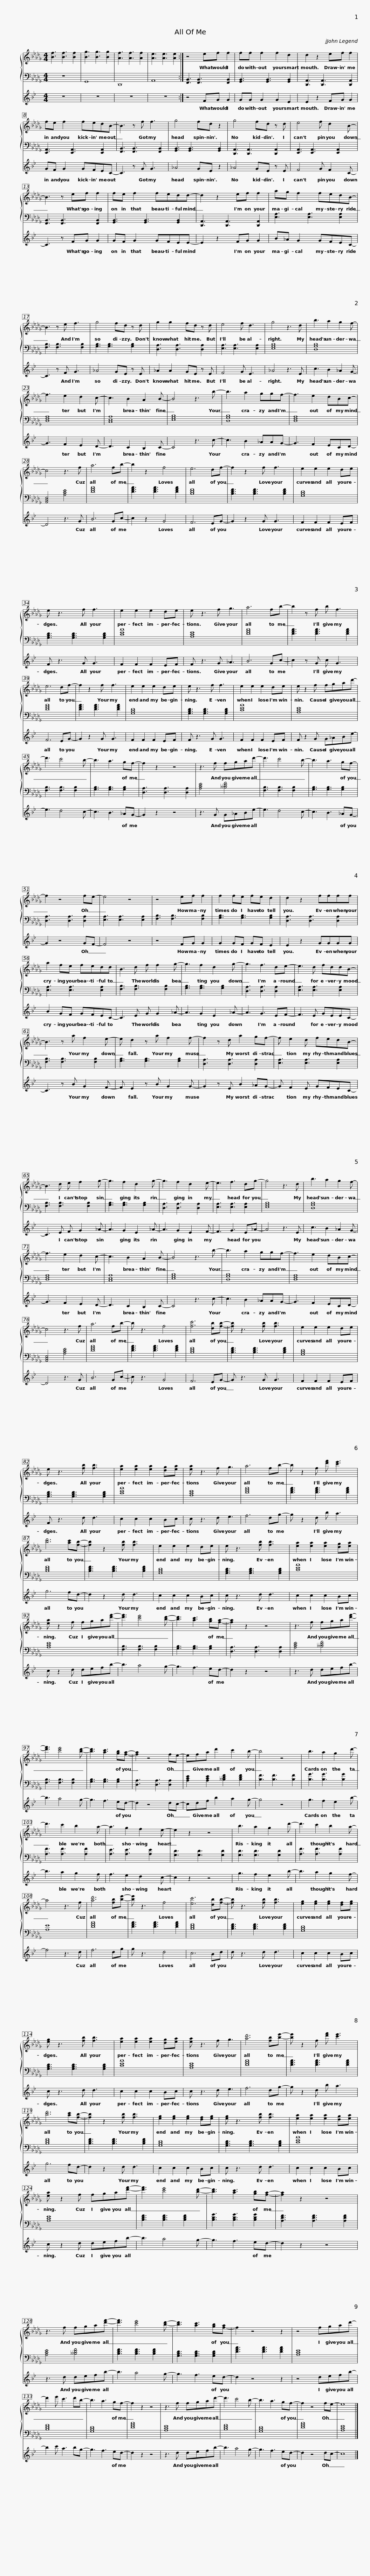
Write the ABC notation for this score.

X:1
%%score { 1 | 2 } 3
L:1/8
M:4/4
I:linebreak $
K:Db
V:1 treble
V:2 bass
V:3 treble transpose=-2
V:1
 [Bf]3 [Bf]3 [Bf]2 | [Bg]3 [Bg]3 [Bg]2 | [Af]3 [Af]3 [Af]2 | [Ae]3 [Ae]3 [Ae]2 :| z4 ef f2 |$ %5
 ff f2 f2 d2 | d2 z2 ef f2 | fe f2 fedB- | B3 z f f3 |$ g4 fd z2 | %10
 g4 fd z d | e4 f d2 B- | B3 z ef f2 |$ fe f2 fedd- | d2 z2 ef f2 | %15
 ag f2 fedB- |$ B3 z e f3 | g4 fd z d | g2 g2 fd z d | e4 f d3 | %20
 g4 z3 d |$ b3 a2 g2 f- | f3 e2 d2 c- | c3 B2 A2 B- | B4 z3 b- | %25
 b3 a2 ggf- |$ f3 e2 dBc- | c4 z3 f | a6 fb- | b2 z2 f4 | %30
 e6 df- | f2 z2 f f3 |$ e2 e2 e2 de | e z3 f f3 | e2 e2 e2 de | %35
 e z3 f g3 | a6 fb- |$ b2 z f b f3 | e6 df- | f2 z2 f f3 | %40
 e2 e2 e2 de | e z3 f f3 |$ e2 e2 e2 de | e z2 f fgad'- | d'3 c'4 b- | %45
 b3 a3 gf- | f2 z2 z4 |$ z3 f fgad'- | d'3 c'4 b- | b3 a3 gf- | %50
 f2 z4 fe- | e4 z4 |$ z4 ef f2 | f2 fe fe d2 | d2 z2 ffff |$ %55
 a2 fe fedd | B3 d f f2 g- | g3 f2 d2 g- | g3 f3 de- |$ e3 d fddB- | %60
 B3 z a f2 e- | e d2 z a f2 f- |$ f2 z d a2 gf- | f e2 d fedB- | B3 d e f2 g- |$ %65
 g3 f2 d2 g- | g3 f2 d2 e- | e3 f3 dg- | g4 z3 d | b3 a2 g2 f- |$ %70
 f3 e2 d2 c- | c3 B2 A2 B- | B4 z3 b- | b3 a2 ggf- |$ f3 e2 dBc- | %75
 c4 z3 f | a6 fb- | b z3 f4 | [fc']6 [db][fb]- | [fb] z3 [fb] [fb]3 |$ %80
 e2 e2 e2 de | e z3 [fb] [fb]3 | [ea]2 [ea]2 [ea]2 [dg][ea] | [ea] z3 f g3 | a6 fb- |$ %85
 b z2 f [d'f'] [c'e']3 | [bd']6 [ac'][fb]- | [fb]2 z2 [fb] [fb]3 | e2 e2 e2 de | e z3 [fb] [fb]3 |$ %90
 [ea]2 [ea]2 [ea]2 [dg][ea] | [ea] z2 f fga[d'f']- | [d'f']3 [c'e']4 [bd']- | [bd']3 [ac']3 [gb][fa]- | [fa]2 z2 z4 |$ %95
 z3 f fga[d'f']- | [d'f']3 [c'e']4 [bd']- | [bd']3 [ac']3 [gb][fa]- | [fa]2 z4 fe- |$ efa d'2 c'2 b- | %100
 b4 z4 | b3 a2 g2 d'- | d'3 c'2 b2 a- |$ a3 g2 f2 e- | e2 z2 z4 | %105
 b3 a2 g2 d'- | d'3 c'2 b2 a- | a4 z3 f |$ [ad']6 [fb][be']- | [be'] z3 f4 | %110
 [ec']6 [db][fb]- | [fb] z3 [fb] [fb]3 | [eg]2 [eg]2 [eg]2 [df][eg] |$ [eg] z3 [fb] [fb]3 | [ea]2 [ea]2 [ea]2 [dg][ea] | %115
 [ea] z3 f g3 | [ad']6 [fb][be']- | [be'] z2 f [d'f'] [c'e']3 |$ [bd']6 [ac'][fb]- | [fb]2 z2 [fb] [fb]3 | %120
 [eg]2 [eg]2 [eg]2 [df][eg] | [eg] z3 [fb] [fb]3 | [ea]2 [ea]2 [ea]2 [dg][ea] |$ [ea] z2 f fga[d'f']- | [d'f']3 [c'e']4 [bd']- | %125
 [bd']3 [ac']3 [gb][fa]- | [fa]2 z2 z4 | z3 f fga[d'f']- |$ [d'f']3 [c'e']4 [bd']- | [bd']3 [ac']3 [gb][fa]- | %130
 f2 z4 z2 | z4 fgad'- | d'2 e' c'3 d'b- | b3 a3 gf- |$ f2 z2 z4 | %135
 z3 f fgad'- | d'3 c'4 b- | b3 a3 gf- | f2 z4 fe- | e8 |] %140
V:2
 z8 | G,,8 | D,,8 | A,,8 :| [F,,B,,]3 [F,,B,,]3 [F,,B,,]2 |$ %5
 [G,,B,,]3 [G,,B,,]3 [G,,B,,]2 | [D,,A,,]3 [D,,A,,]3 [D,,A,,]2 | [E,,A,,]3 [E,,A,,]3 [E,,A,,]2 | [F,,B,,]3 [F,,B,,]3 [F,,B,,]2 |$ [G,,B,,]3 [G,,B,,]3 [G,,B,,]2 | %10
 [D,,A,,]3 [D,,A,,]3 [D,,A,,]2 | [E,,A,,]3 [E,,A,,]3 [E,,A,,]2 | [F,,B,,]3 [F,,B,,]3 [F,,B,,]2 |$ [G,,B,,]3 [G,,B,,]3 [G,,B,,]2 | [D,,A,,]3 [D,,A,,]3 [D,,A,,]2 | %15
 [E,A,]3 [E,A,]3 [E,A,]2 |$ [F,B,]3 [F,B,]3 [F,B,]2 | [G,B,]3 [G,B,]3 [G,B,]2 | [D,A,]3 [D,A,]3 [D,A,]2 | [E,A,]3 [E,A,]3 [E,A,]2 | %20
 [E,G,B,]8 |$ [D,G,B,]8 | [D,F,A,]8 | [C,E,A,]8 | [E,G,B,]8 | %25
 [D,G,B,]8 |$ [D,F,A,]8 | [A,,C,E,]4 [A,CE]4 | [DFA]8 | [DFA]3 [DFA]3 [DFA]2 | %30
 [B,DF]8 | [B,DF]3 [B,DF]3 [B,DF]2 |$ [G,B,D]8 | [G,B,D]3 [G,B,D]3 [G,B,D]2 | [CEA]8 | %35
 [A,CE]8 | [DFA]8 |$ [DFA]3 [DFA]3 [DFA]2 | [DFA]8 | [DFA]3 [DFA]3 [DFA]2 | %40
 [G,B,D]8 | [G,B,D]3 [G,B,D]3 [G,B,D]2 |$ [CEA]8 | [A,CE]8 | [F,B,]3 [F,B,]3 [F,B,]2 | %45
 [G,B,]3 [G,B,]3 [G,B,]2 | [D,A,]3 [D,A,]3 [D,A,]2 |$ [A,CE]4 [__B,DF]4 | [F,B,]3 [F,B,]3 [F,B,]2 | [G,B,]3 [G,B,]3 [G,B,]2 | %50
 [D,A,]3 [D,A,]3 [D,A,]2 | [E,A,]3 [E,A,]3 [E,A,]2 |$ [F,B,]3 [F,B,]3 [F,B,]2 | [G,B,]3 [G,B,]3 [G,B,]2 | [D,A,]3 [D,A,]3 [D,A,]2 |$ %55
 [E,A,]3 [E,A,]3 [E,A,]2 | [F,B,]3 [F,B,]3 [F,B,]2 | [G,B,]3 [G,B,]3 [G,B,]2 | [D,A,]3 [D,A,]3 [D,A,]2 |$ [E,A,]3 [E,A,]3 [E,A,]2 | %60
 [F,B,]3 [F,B,]3 [F,B,]2 | [G,B,]3 [G,B,]3 [G,B,]2 |$ [D,A,]3 [D,A,]3 [D,A,]2 | [E,A,]3 [E,A,]3 [E,A,]2 | [F,B,]3 [F,B,]3 [F,B,]2 |$ %65
 [G,B,]3 [G,B,]3 [G,B,]2 | [D,A,]3 [D,A,]3 [D,A,]2 | [E,A,]3 [E,A,]3 [E,A,]2 | [E,G,B,]8 | [D,G,B,]8 |$ %70
 [D,F,A,]8 | [C,E,A,]8 | [E,G,B,]8 | [D,G,B,]8 |$ [D,F,A,]8 | %75
 [A,,C,E,]4 [A,CE]4 | [DFA]8 | [DFA]3 [DFA]3 [DFA]2 | [B,DF]8 | [B,DF]3 [B,DF]3 [B,DF]2 |$ %80
 [G,B,D]8 | [G,B,D]3 [G,B,D]3 [G,B,D]2 | [CEA]8 | [A,CE]8 | [DFA]8 |$ %85
 [DFA]3 [DFA]3 [DFA]2 | [B,DF]8 | [B,DF]3 [B,DF]3 [B,DF]2 | [G,B,D]8 | [G,B,D]3 [G,B,D]3 [G,B,D]2 |$ %90
 [CEA]8 | [A,CE]8 | [F,B,]3 [F,B,]3 [F,B,]2 | [G,B,]3 [G,B,]3 [G,B,]2 | [D,A,]3 [D,A,]3 [D,A,]2 |$ %95
 [A,CE]4 [__B,DF]4 | [F,B,]3 [F,B,]3 [F,B,]2 | [G,B,]3 [G,B,]3 [G,B,]2 | [D,A,]3 [D,A,]3 [D,A,]2 |$ [A,CE]2 [A,CE]2 [__B,DF]2 [B,DF]2 | %100
 [B,F]3 [B,F]3 [B,F]2 | [B,G]3 [B,G]3 [B,G]2 | [A,F]3 [A,F]3 [A,F]2 |$ [A,E]3 [A,E]3 [A,E]2 | [G,D]3 [G,D]3 [G,D]2 | %105
 [G,D]3 [G,D]3 [G,D]2 | [A,F]3 [A,F]3 [A,F]2 | [A,E]8 |$ [DFA]8 | [DFA]3 [DFA]3 [DFA]2 | %110
 [B,DF]8 | [B,DF]3 [B,DF]3 [B,DF]2 | [G,B,D]8 |$ [G,B,D]3 [G,B,D]3 [G,B,D]2 | [CEA]8 | %115
 [A,CE]8 | [DFA]8 | [DFA]3 [DFA]3 [DFA]2 |$ [B,DF]8 | [B,DF]3 [B,DF]3 [B,DF]2 | %120
 [G,B,D]8 | [G,B,D]3 [G,B,D]3 [G,B,D]2 | [CEA]8 |$ [A,CE]8 | [B,DF]3 [B,DF]3 [B,DF]2 | %125
 [B,DG]3 [B,DG]3 [B,DG]2 | [A,DF]3 [A,DF]3 [A,DF]2 | [A,CE]4 [__B,DF]4 |$ [B,DF]3 [B,DF]3 [B,DF]2 | [G,B,D]3 [G,B,D]3 [G,B,D]2 | %130
 [DFA]3 [DFA]3 [DFA]2 | [A,CE]8 | [B,DF]8 | [G,B,D]8 |$ [DFA]8 | %135
 [A,CE]8 | [B,DF]8 | [G,B,D]8 | [DFA]8 | [A,CE]8 |] %140
V:3
[K:Bb] z8 | z8 | z8 | z8 :| z4 FG G2 |$ %5
 GG G2 G2 E2 | E2 z2 FG G2 | GF G2 GFEC- | C3 z G G3 |$ _A4 GE z2 | %10
 _A4 GE z E | F4 G F2 C- | C3 z FG G2 |$ GF G2 GFEE- | E2 z2 FG G2 | %15
 B_A G2 GFEC- |$ C3 z F G3 | _A4 GE z E | _A2 A2 GE z E | F4 G E3 | %20
 _A4 z3 E |$ c3 B2 _A2 G- | G3 F2 E2 D- | D3 C2 B,2 C- | C4 z3 c- | %25
 c3 B2 _AAG- |$ G3 F2 ECD- | D4 z3 G | B6 Gc- | c2 z2 G4 | %30
 F6 EG- | G2 z2 G G3 |$ F2 F2 F2 EF | F z3 G G3 | F2 F2 F2 EF | %35
 F z3 G _A3 | B6 Gc- |$ c2 z G c G3 | F6 EG- | G2 z2 G G3 | %40
 F2 F2 F2 EF | F z3 G G3 |$ F2 F2 F2 EF | F z2 G G_ABe- | e3 d4 c- | %45
 c3 B3 _AG- | G2 z2 z4 |$ z3 G G_ABe- | e3 d4 c- | c3 B3 _AG- | %50
 G2 z4 GF- | F4 z4 |$ z4 FG G2 | G2 GF GF E2 | E2 z2 GGGG |$ %55
 B2 GF GFEC- | C3 E G G2 _A- | A3 G2 E2 _A- | A3 G3 EF- |$ F3 E GEEC- | %60
 C3 z B G2 F- | F E2 z B G2 G- |$ G2 z E B2 _AG- | G F2 E GFEC- | C3 E F G2 _A- |$ %65
 A3 G2 E2 _A- | A3 G2 E2 F- | F3 G3 E_A- | A4 z3 E | c3 B2 _A2 G- |$ %70
 G3 F2 E2 D- | D3 C2 B,2 C- | C4 z3 c- | c3 B2 _AAG- |$ G3 F2 ECD- | %75
 D4 z3 G | B6 Gc- | c z3 G4 | F6 EG- | G z3 G G3 |$ %80
 F2 F2 F2 EF | F z3 d d3 | c2 c2 c2 Bc | c z3 d e3 | f6 dg- |$ %85
 g z2 d b a3 | g6 fd- | d2 z2 d d3 | c2 c2 c2 Bc | c z3 d d3 |$ %90
 c2 c2 c2 Bc | c z2 d defb- | b3 a4 g- | g3 f3 ed- | d2 z2 z4 |$ %95
 z3 d defb- | b3 a4 g- | g3 f3 ed- | d2 z4 dc- |$ cdf b2 a2 g- | %100
 g4 z4 | g3 f2 e2 b- | b3 a2 g2 f |$ f3 e2 d2 c- | c2 z2 z4 | %105
 g3 f2 e2 b- | b3 a2 g2 f- | f4 z3 d |$ f6 dg | g z3 d4 | %110
 c6 Bd | d z3 d d3 | c2 c2 c2 Bc |$ c z3 d d3 | c2 c2 c2 Bc | %115
 c z3 d e3 | f6 dg- | g z2 d b a3 |$ g6 fd- | d2 z2 d d3 | %120
 c2 c2 c2 Bc | c z3 d d3 | c2 c2 c2 Bc |$ c z2 d defb- | b3 a4 g- | %125
 g3 f3 ed- | d2 z2 z4 | z3 d defb- |$ b3 a4 g- | g3 f3 ed- | %130
 d2 z4 z2 | z4 defb- | b2 c' a3 bg- | g3 f3 ed- |$ d2 z2 z4 | %135
 z3 d defb- | b3 a4 g- | g3 f3 ed- | d2 z4 dc- | c8 |] %140
